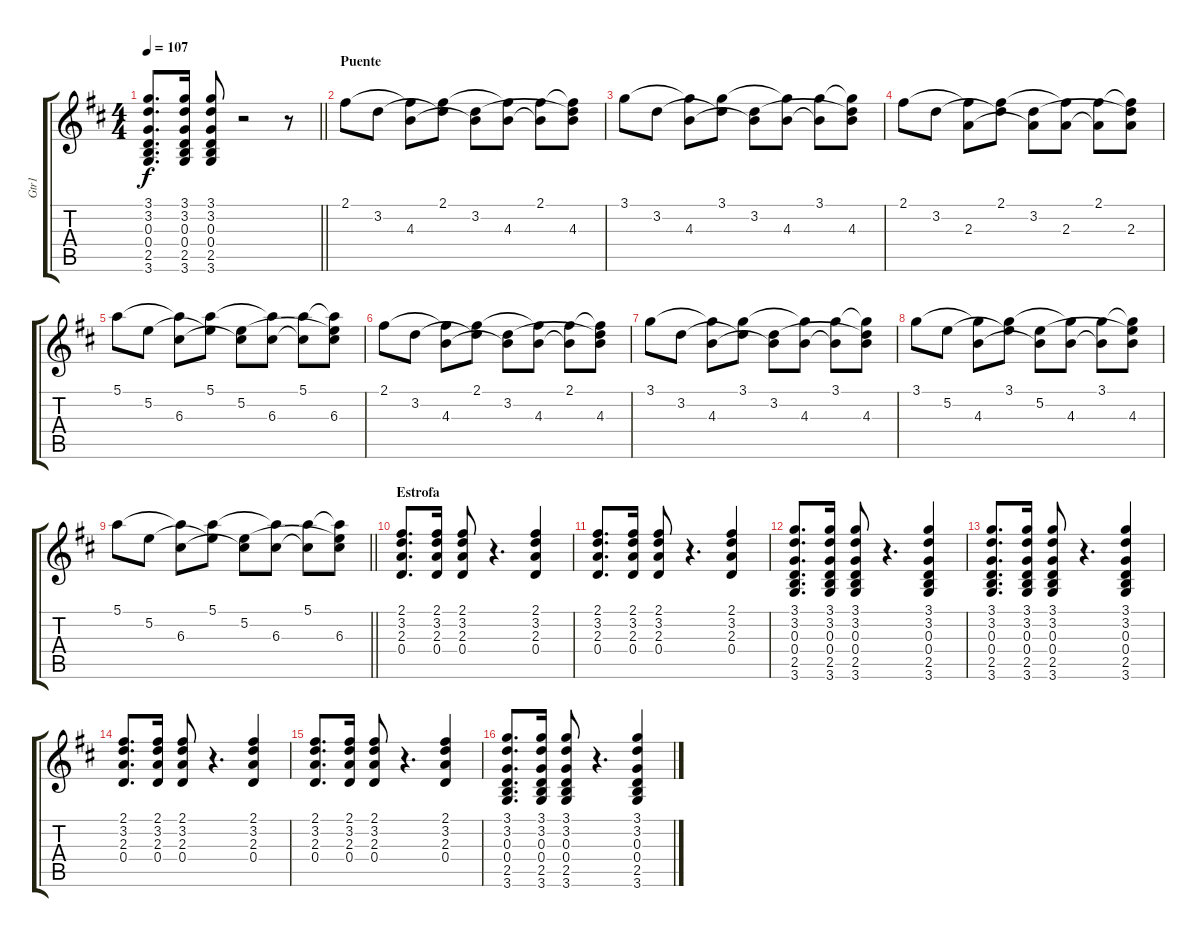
\track ("Gtr1" "Gtr1") {instrument acousticguitarsteel}
\staff {score tabs}
\tuning (E4 B3 G3 D3 A2 E2) {hide}
\ts (4 4)
\tempo 107
\clef g2
\barLineRight lightlight
\ks d
(3.1 3.2 0.3 0.4 2.5 3.6).8{d dy f} (3.1 3.2 0.3 0.4 2.5 3.6).16 (3.1 3.2 0.3 0.4 2.5 3.6).8 r.2 r.8 |
\section ("" "Puente")
2.1.8 3.2.8 (2.1{t} 4.3).8 (2.1 3.2{t}).8 (3.2 4.3{t}).8 (2.1{t} 4.3).8 (2.1 4.3{t}).8 (2.1{t} 3.2{t} 4.3).8 |
3.1.8 3.2.8 (3.1{t} 4.3).8 (3.1 3.2{t}).8 (3.2 4.3{t}).8 (3.1{t} 4.3).8 (3.1 4.3{t}).8 (3.1{t} 3.2{t} 4.3).8 |
2.1.8 3.2.8 (2.1{t} 2.3).8 (2.1 3.2{t}).8 (3.2 2.3{t}).8 (2.1{t} 2.3).8 (2.1 2.3{t}).8 (2.1{t} 3.2{t} 2.3).8 |
5.1.8 5.2.8 (5.1{t} 6.3).8 (5.1 5.2{t}).8 (5.2 6.3{t}).8 (5.1{t} 6.3).8 (5.1 6.3{t}).8 (5.1{t} 5.2{t} 6.3).8 |
2.1.8 3.2.8 (2.1{t} 4.3).8 (2.1 3.2{t}).8 (3.2 4.3{t}).8 (2.1{t} 4.3).8 (2.1 4.3{t}).8 (2.1{t} 3.2{t} 4.3).8 |
3.1.8 3.2.8 (3.1{t} 4.3).8 (3.1 3.2{t}).8 (3.2 4.3{t}).8 (3.1{t} 4.3).8 (3.1 4.3{t}).8 (3.1{t} 3.2{t} 4.3).8 |
3.1.8 5.2.8 (3.1{t} 4.3).8 (3.1 5.2{t}).8 (5.2 4.3{t}).8 (3.1{t} 4.3).8 (3.1 4.3{t}).8 (3.1{t} 5.2{t} 4.3).8 |
\barLineRight lightlight
5.1.8 5.2.8 (5.1{t} 6.3).8 (5.1 5.2{t}).8 (5.2 6.3{t}).8 (5.1{t} 6.3).8 (5.1 6.3{t}).8 (5.1{t} 5.2{t} 6.3).8 |
\section ("" "Estrofa")
(2.1 3.2 2.3 0.4).8{d} (2.1 3.2 2.3 0.4).16 (2.1 3.2 2.3 0.4).8 r.4{d} (2.1 3.2 2.3 0.4).4 |
(2.1 3.2 2.3 0.4).8{d} (2.1 3.2 2.3 0.4).16 (2.1 3.2 2.3 0.4).8 r.4{d} (2.1 3.2 2.3 0.4).4 |
(3.1 3.2 0.3 0.4 2.5 3.6).8{d} (3.1 3.2 0.3 0.4 2.5 3.6).16 (3.1 3.2 0.3 0.4 2.5 3.6).8 r.4{d} (3.1 3.2 0.3 0.4 2.5 3.6).4 |
(3.1 3.2 0.3 0.4 2.5 3.6).8{d} (3.1 3.2 0.3 0.4 2.5 3.6).16 (3.1 3.2 0.3 0.4 2.5 3.6).8 r.4{d} (3.1 3.2 0.3 0.4 2.5 3.6).4 |
(2.1 3.2 2.3 0.4).8{d} (2.1 3.2 2.3 0.4).16 (2.1 3.2 2.3 0.4).8 r.4{d} (2.1 3.2 2.3 0.4).4 |
(2.1 3.2 2.3 0.4).8{d} (2.1 3.2 2.3 0.4).16 (2.1 3.2 2.3 0.4).8 r.4{d} (2.1 3.2 2.3 0.4).4 |
(3.1 3.2 0.3 0.4 2.5 3.6).8{d} (3.1 3.2 0.3 0.4 2.5 3.6).16 (3.1 3.2 0.3 0.4 2.5 3.6).8 r.4{d} (3.1 3.2 0.3 0.4 2.5 3.6).4
